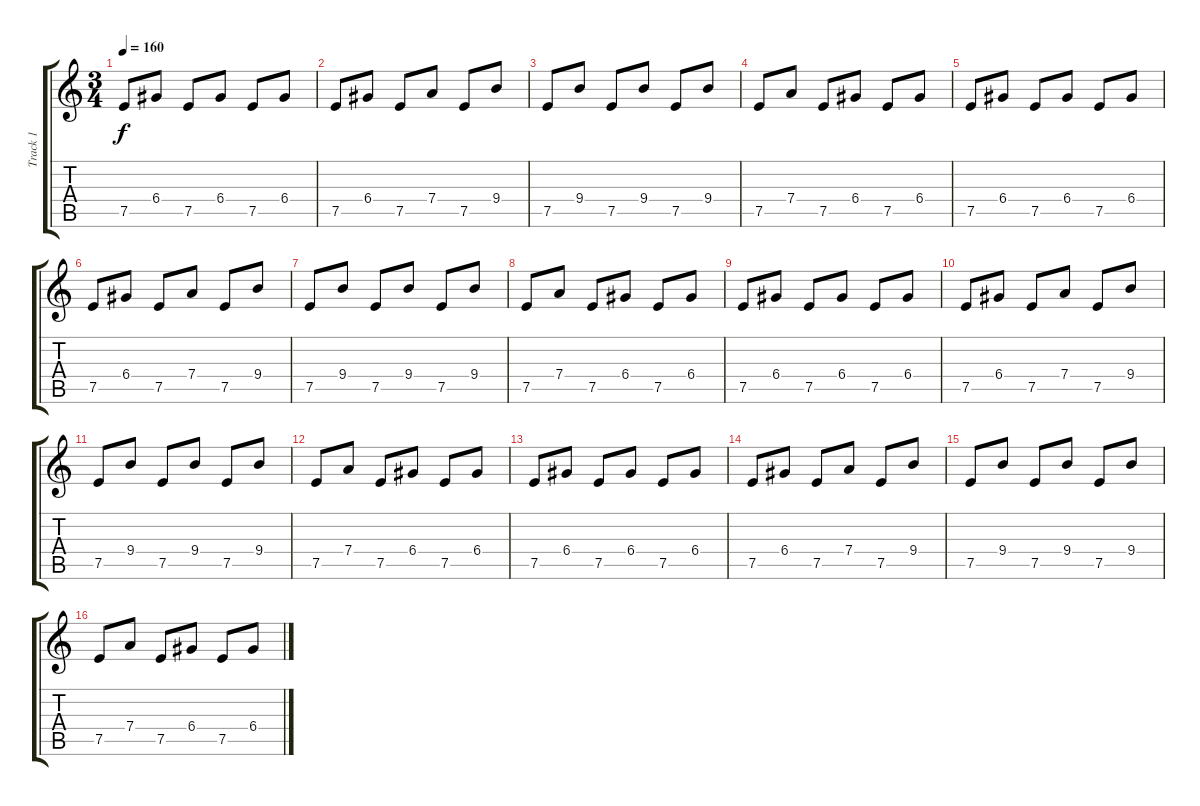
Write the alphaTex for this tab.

\track ("Track 1" "Track 1") {instrument electricguitarmuted}
\staff {score tabs}
\tuning (E4 B3 G3 D3 A2 E2) {hide}
\ts (3 4)
\tempo 160
\clef g2
\ks c
7.5.8{dy f instrument electricguitarmuted} 6.4.8 7.5.8 6.4.8 7.5.8 6.4.8 |
7.5.8 6.4.8 7.5.8 7.4.8 7.5.8 9.4.8 |
7.5.8 9.4.8 7.5.8 9.4.8 7.5.8 9.4.8 |
7.5.8 7.4.8 7.5.8 6.4.8 7.5.8 6.4.8 |
7.5.8 6.4.8 7.5.8 6.4.8 7.5.8 6.4.8 |
7.5.8 6.4.8 7.5.8 7.4.8 7.5.8 9.4.8 |
7.5.8 9.4.8 7.5.8 9.4.8 7.5.8 9.4.8 |
7.5.8 7.4.8 7.5.8 6.4.8 7.5.8 6.4.8 |
7.5.8 6.4.8 7.5.8 6.4.8 7.5.8 6.4.8 |
7.5.8 6.4.8 7.5.8 7.4.8 7.5.8 9.4.8 |
7.5.8 9.4.8 7.5.8 9.4.8 7.5.8 9.4.8 |
7.5.8 7.4.8 7.5.8 6.4.8 7.5.8 6.4.8 |
7.5.8 6.4.8 7.5.8 6.4.8 7.5.8 6.4.8 |
7.5.8 6.4.8 7.5.8 7.4.8 7.5.8 9.4.8 |
7.5.8 9.4.8 7.5.8 9.4.8 7.5.8 9.4.8 |
7.5.8 7.4.8 7.5.8 6.4.8 7.5.8 6.4.8
